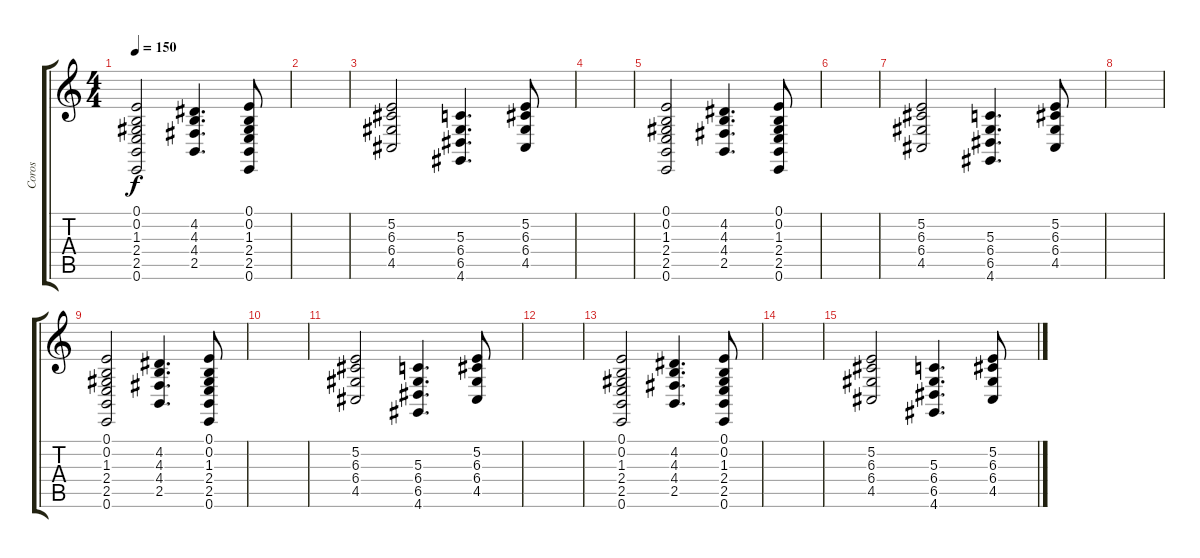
\track ("Coros" "Coros") {instrument synthbrass2}
\staff {score tabs}
\tuning (E4 B3 G3 D3 A2 E2) {hide}
\ts (4 4)
\tempo 150
\clef g2
\ks c
(0.1 0.2 1.3 2.4 2.5 0.6).2{dy f} (4.2 4.3 4.4 2.5).4{d} (0.1 0.2 1.3 2.4 2.5 0.6).8 |
|
(5.2 6.3 6.4 4.5).2 (5.3 6.4 6.5 4.6).4{d} (5.2 6.3 6.4 4.5).8 |
|
(0.1 0.2 1.3 2.4 2.5 0.6).2 (4.2 4.3 4.4 2.5).4{d} (0.1 0.2 1.3 2.4 2.5 0.6).8 |
|
(5.2 6.3 6.4 4.5).2 (5.3 6.4 6.5 4.6).4{d} (5.2 6.3 6.4 4.5).8 |
|
(0.1 0.2 1.3 2.4 2.5 0.6).2 (4.2 4.3 4.4 2.5).4{d} (0.1 0.2 1.3 2.4 2.5 0.6).8 |
|
(5.2 6.3 6.4 4.5).2 (5.3 6.4 6.5 4.6).4{d} (5.2 6.3 6.4 4.5).8 |
|
(0.1 0.2 1.3 2.4 2.5 0.6).2 (4.2 4.3 4.4 2.5).4{d} (0.1 0.2 1.3 2.4 2.5 0.6).8 |
|
(5.2 6.3 6.4 4.5).2 (5.3 6.4 6.5 4.6).4{d} (5.2 6.3 6.4 4.5).8
